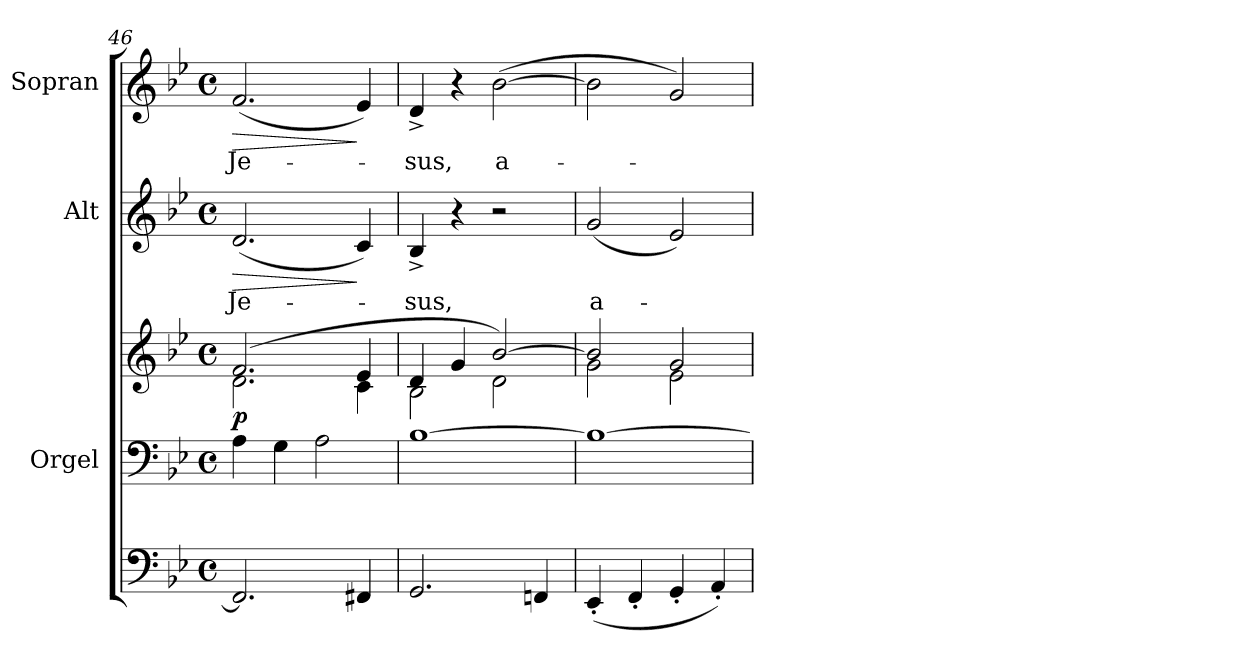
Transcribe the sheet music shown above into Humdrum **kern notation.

**kern	**kern	**kern	**dynam	**kern	**text	**dynam	**kern	**text	**dynam
*part4	*part3	*part3	*part3	*part2	*part2	*part2	*part1	*part1	*part1
*staff5	*staff4	*staff3	*staff3/4	*staff2	*staff2	*staff2	*staff1	*staff1	*staff1
*	*I"Orgel	*	*	*I"Alt	*	*	*I"Sopran	*	*
*	*I'Org.	*	*	*I'A.	*	*	*I'S.	*	*
!!LO:LB:g=z
*clefF4	*clefF4	*clefG2	*	*clefG2	*	*	*clefG2	*	*
*k[b-e-]	*k[b-e-]	*k[b-e-]	*	*k[b-e-]	*	*	*k[b-e-]	*	*
*B-:	*B-:	*B-:	*	*B-:	*	*	*B-:	*	*
*M4/4	*M4/4	*M4/4	*	*M4/4	*	*	*M4/4	*	*
*met(c)	*met(c)	*met(c)	*	*met(c)	*	*	*met(c)	*	*
=46	=46	=46	=46	=46	=46	=46	=46	=46	=46
*	*	*^	*	*	*	*	*	*	*
!	!	!	!	!LO:DY:b	!	!LO:LY:b	!LO:HP:b	!	!LO:LY:b	!LO:HP:b
2.FF/]	4A\	(2.f/	2.d\	p	(<2.d/	Je-	>	(<2.f/	Je-	>
.	4G\	.	.	.	.	.	.	.	.	.
.	2A\	.	.	.	.	.	.	.	.	.
4FF#X/	.	4e-/	4c\	.	4c/)	.	]	4e-/)	.	]
=47	=47	=47	=47	=47	=47	=47	=47	=47	=47	=47
!	!	!	!	!	!	!LO:LY:b	!	!	!LO:LY:b	!
2.GG/	[1B-	4d/	2B-\	.	4B-^>/	-sus,	.	4d^>/	-sus,	.
.	.	4g/	.	.	4r	.	.	4r	.	.
!	!	!	!	!	!	!	!	!	!LO:LY:b	!
.	.	[>2b-/)	2d\	.	2r	.	.	(>[2b-\	a-	.
4FFn/	.	.	.	.	.	.	.	.	.	.
=48	=48	=48	=48	=48	=48	=48	=48	=48	=48	=48
!	!	!	!	!	!	!LO:LY:b	!	!	!	!
(<4EE-'</	1B-_	2b-/]	2g\	.	(<2g/	a-	.	2b-\]	.	.
4FF'</	.	.	.	.	.	.	.	.	.	.
4GG'</	.	2g/	2e-\	.	2e-/)	.	.	2g/)	.	.
4AA'</)	.	.	.	.	.	.	.	.	.	.
*	*	*v	*v	*	*	*	*	*	*	*
=	=	=	=	=	=	=	=	=	=
*-	*-	*-	*-	*-	*-	*-	*-	*-	*-
